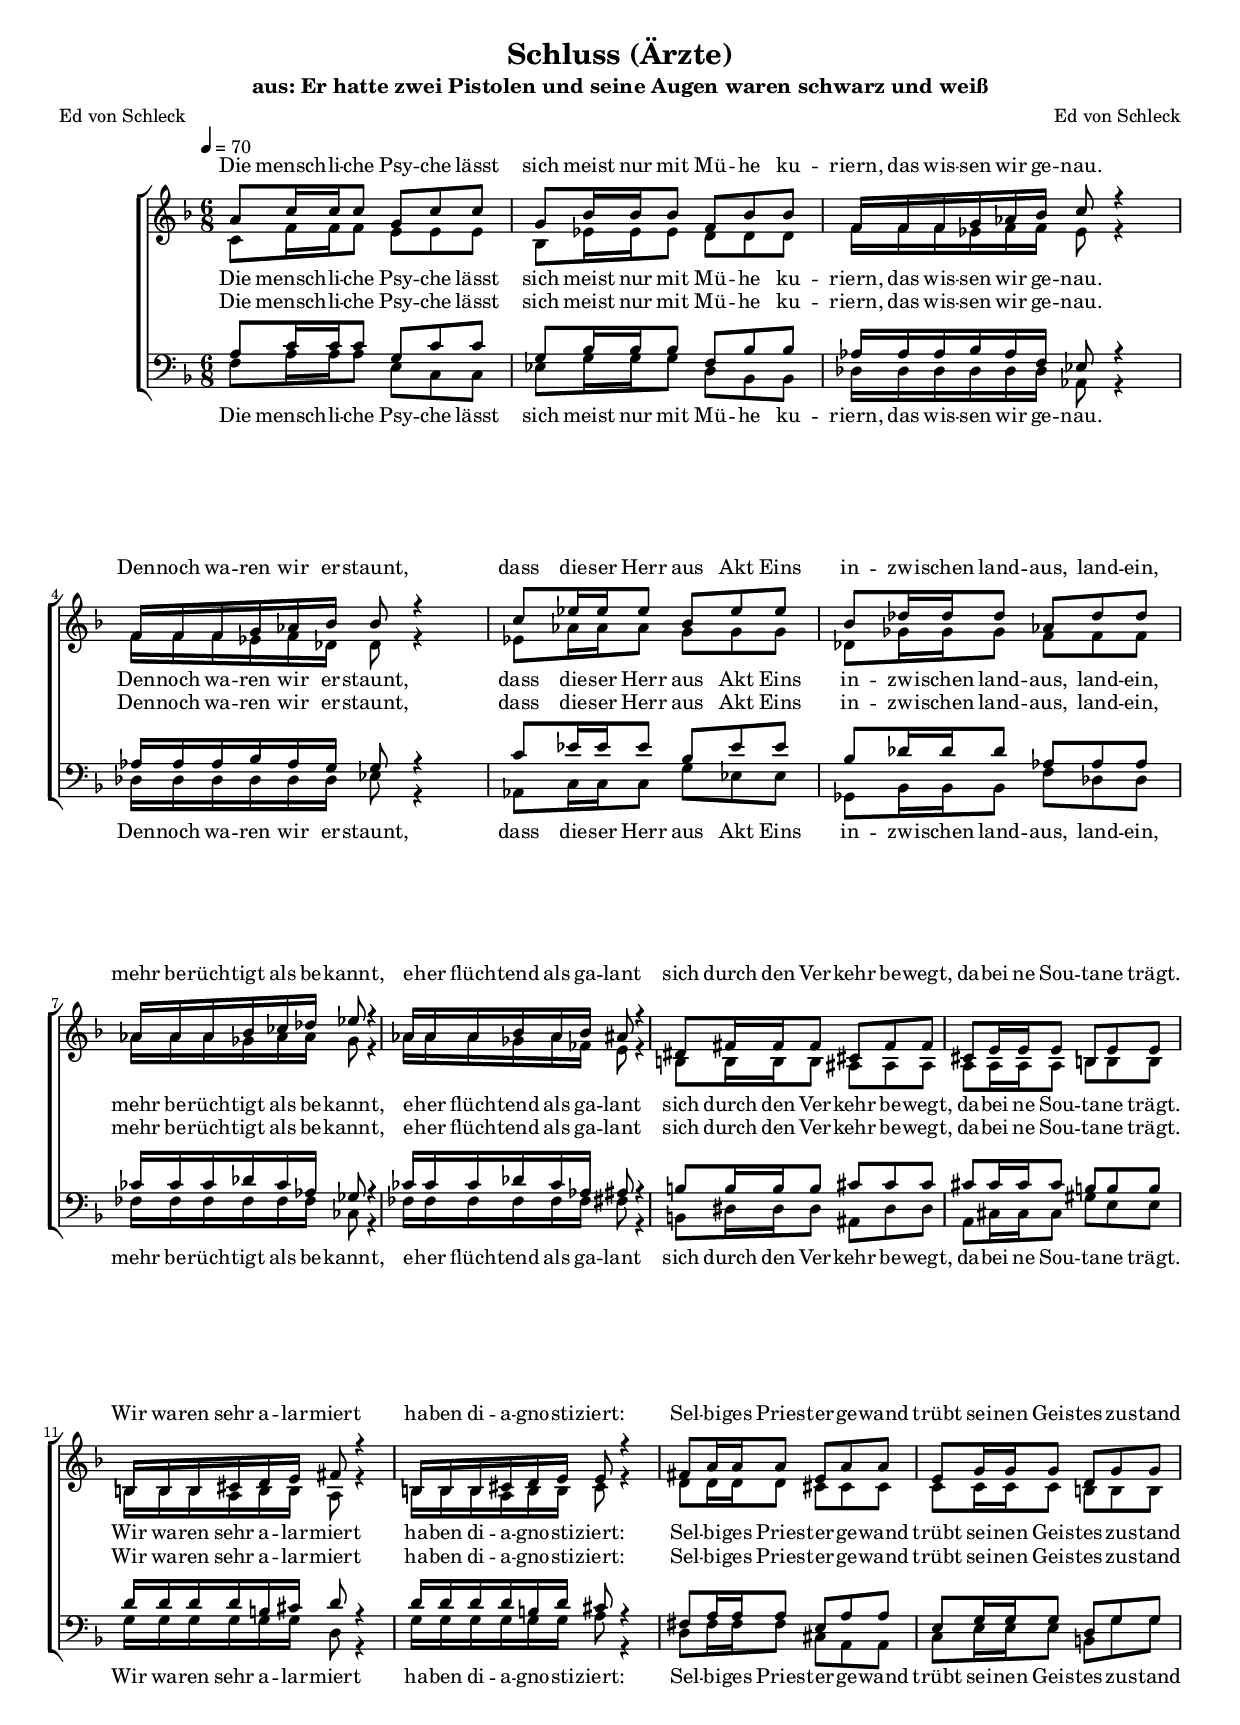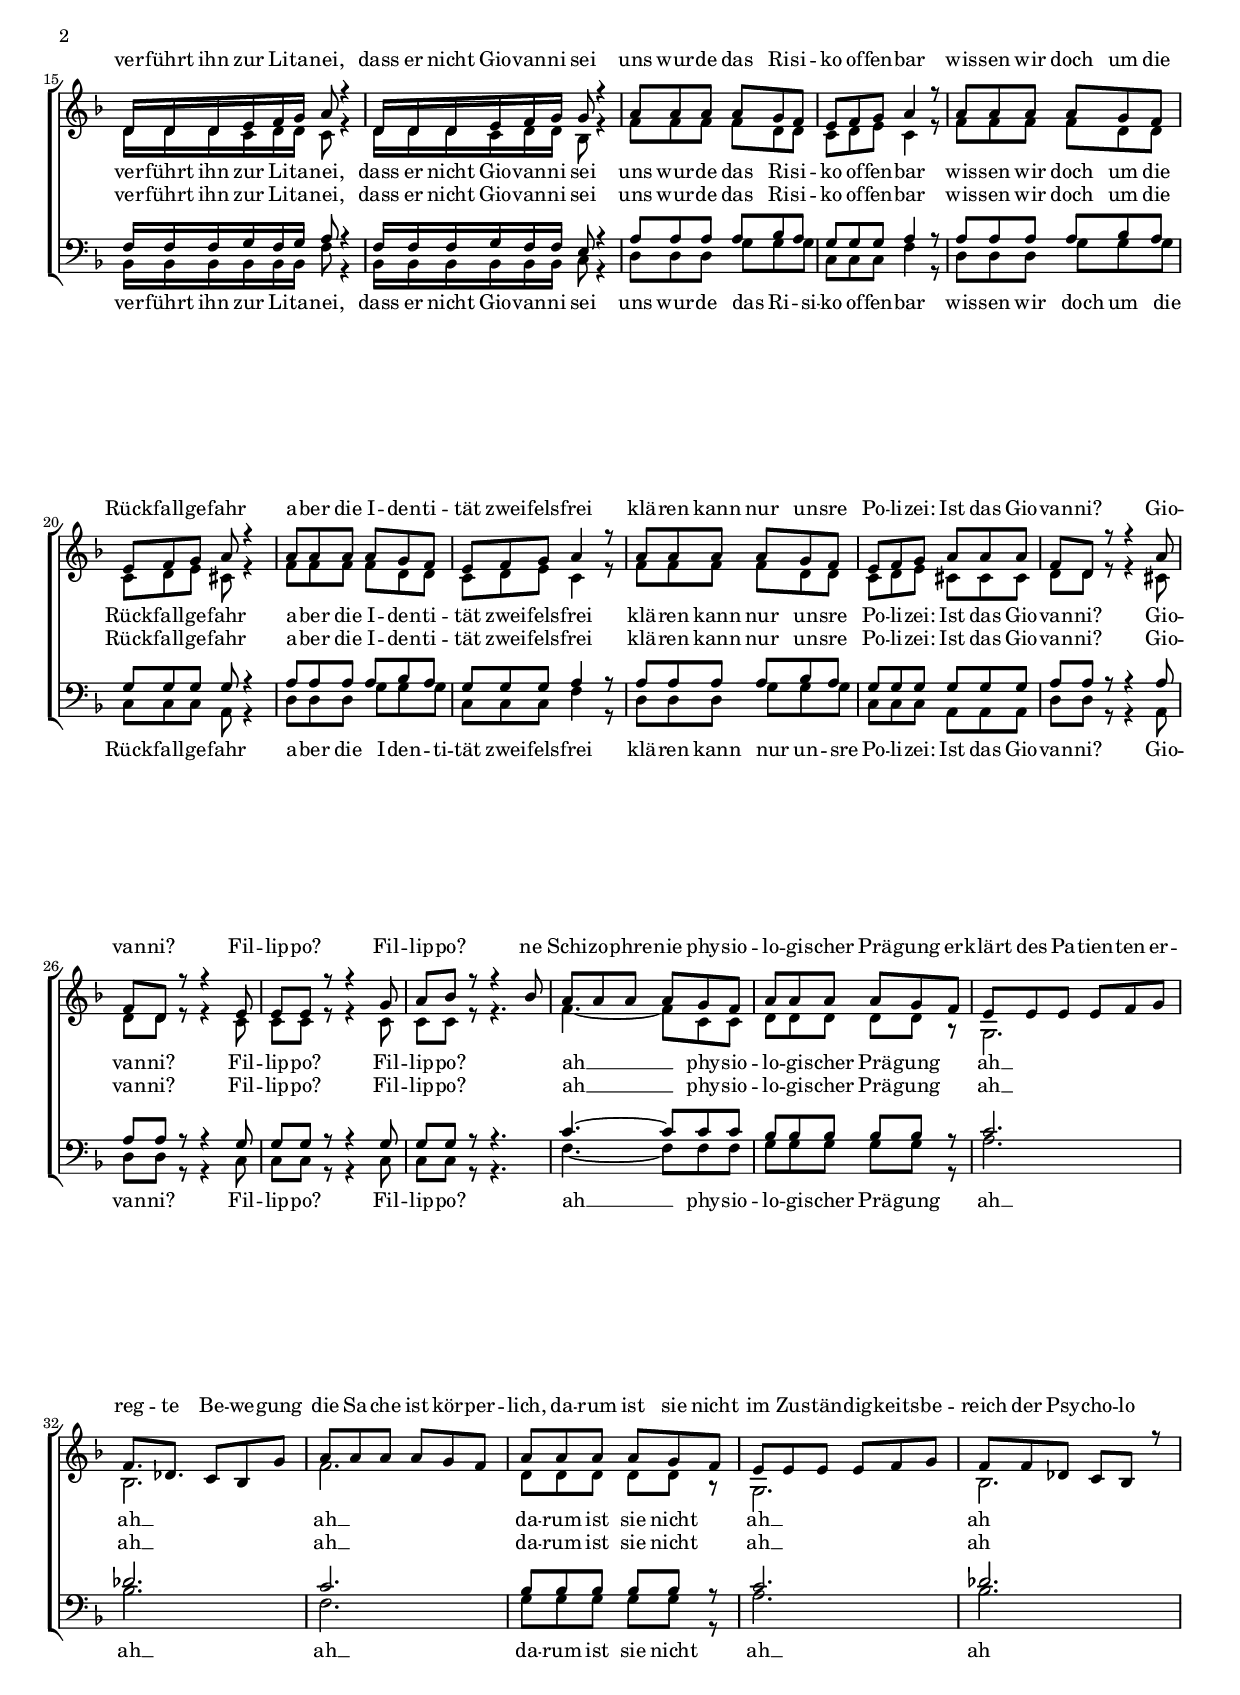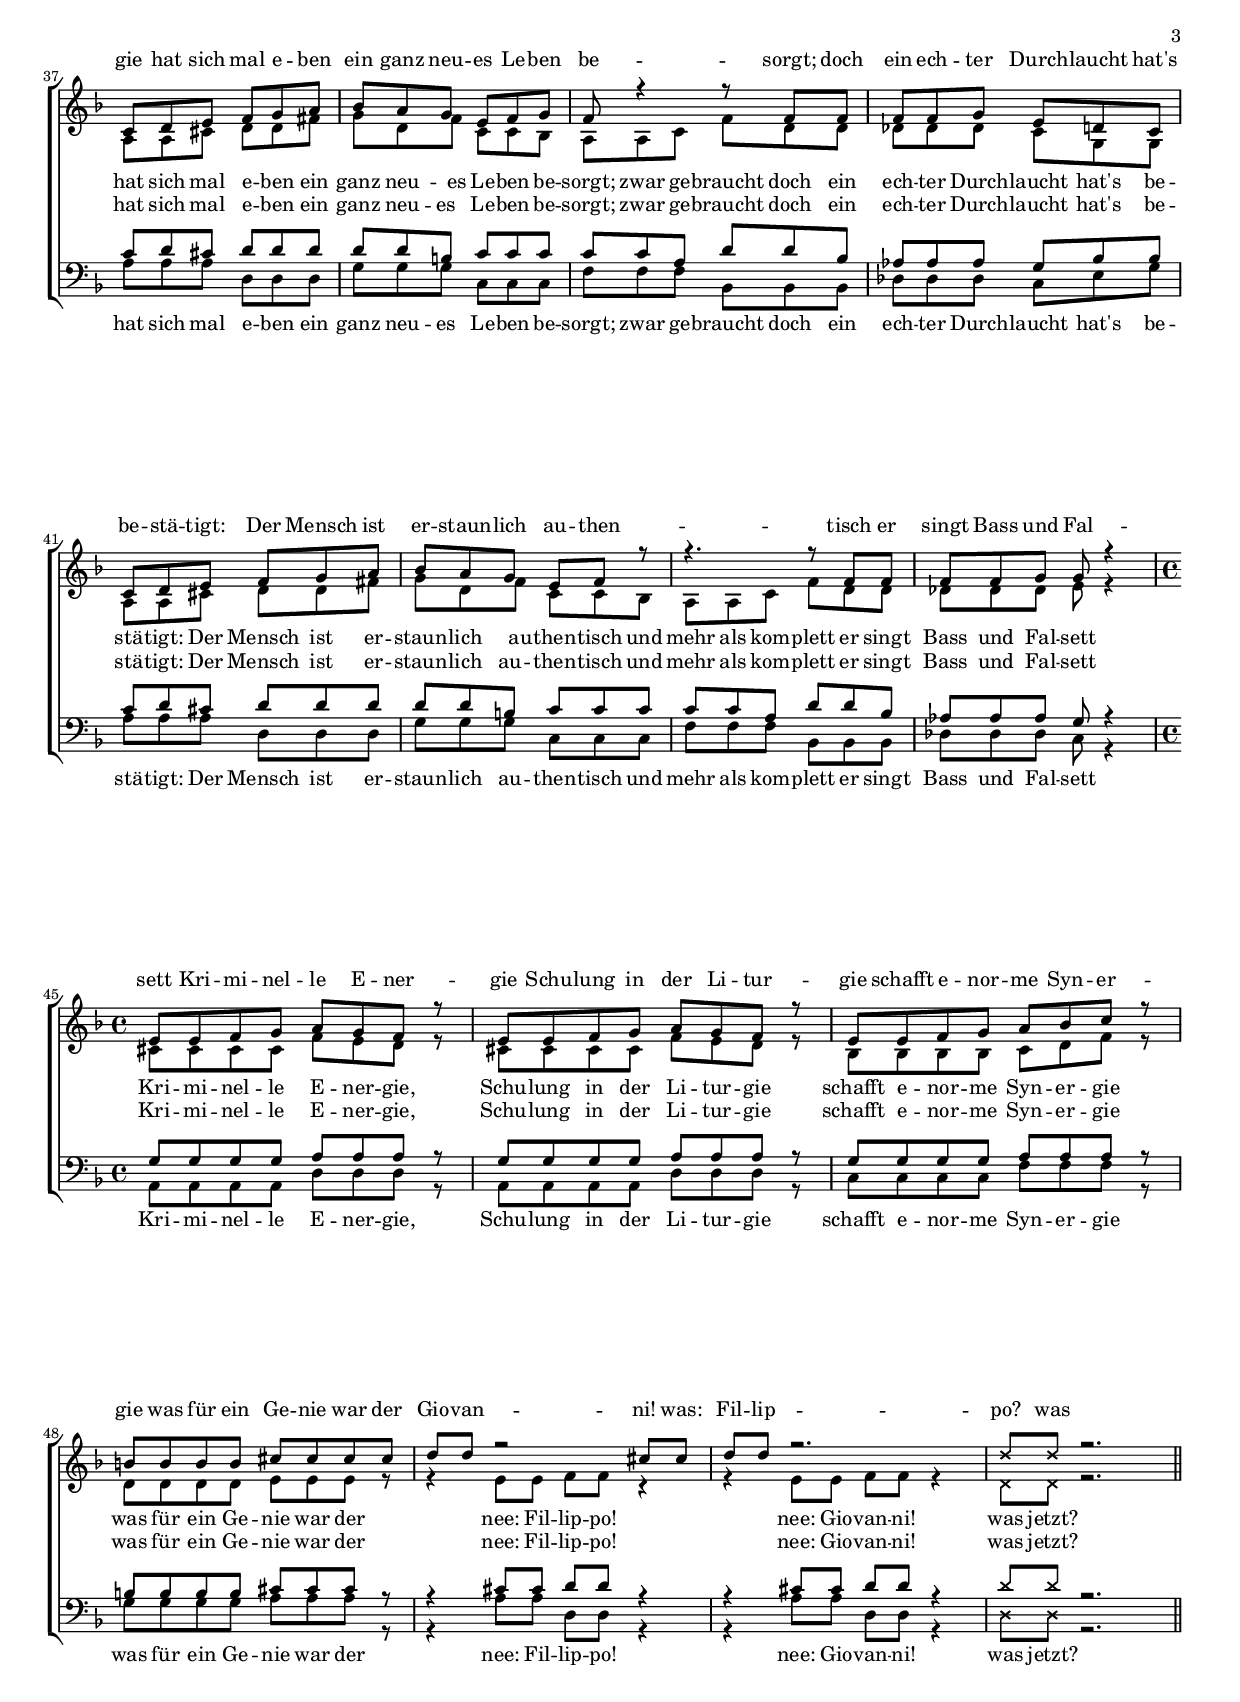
%﻿\version "2.13.39"
\header {
  	title = "Schluss (Ärzte)"
	subtitle = "aus: Er hatte zwei Pistolen und seine Augen waren schwarz und weiß"
	composer = "Ed von Schleck"
	poet = "Ed von Schleck"
}

%Größe der Partitur
#(set-global-staff-size 16)

#(set-default-paper-size "a4")

%Abschalten von Point&Click
#(ly:set-option 'point-and-click #f)

global = {
	
	\tempo 4=70
	\time 6/8
	\key d \minor
}

harmonies = \chordmode {
\germanChords 

}

textEins = \lyricmode {
Die mensch -- li -- che Psy -- che lässt
sich meist nur mit Mü -- he ku -- 
riern, das wis -- sen wir ge -- nau.
Den -- noch wa -- ren wir er -- staunt,

dass die -- ser Herr aus Akt Eins
in -- zwi -- schen land -- aus, land -- ein,
mehr be -- rüch -- tigt als be -- kannt,
e -- her flüch -- tend als ga -- lant

sich durch den Ver -- kehr be -- wegt,
da -- bei ne Sou -- ta -- ne trägt.
Wir wa -- ren sehr a -- lar -- miert
ha -- ben di -- a -- gno -- sti -- ziert:

Sel -- bi -- ges Pries -- ter -- ge -- wand
trübt sei -- nen Geis -- tes -- zu -- stand
ver -- führt ihn zur Li -- ta -- nei,
dass er nicht Gio -- van -- ni sei

uns wur -- de das Ri -- si -- ko of -- fen -- bar
wis -- sen wir doch um die Rück -- fall -- ge -- fahr
a -- ber die I -- den -- ti -- tät zwei -- fels -- frei
klä -- ren kann nur un -- sre Po -- li -- zei: Ist das

Gio -- van -- ni? Gio -- van -- ni?
Fil -- lip -- po? Fil -- lip -- po? 
}


RefrainEinsSopran = \lyricmode {
ne Schi -- zo -- phre -- nie
phy -- sio -- lo -- gi -- scher Prä -- gung
er -- klärt des Pa -- tien -- ten
er -- reg -- te Be -- we -- gung

die Sa -- che ist kör -- per -- lich,
da -- rum ist sie
nicht im Zu -- stän -- dig -- keits -- be -- reich
der Psy -- cho -- lo gie

hat sich mal e -- ben
ein ganz neu -- es Le -- ben
be -- sorgt; 
doch ein ech -- ter Durch -- laucht

hat's be -- stä -- tigt: Der Mensch ist
er -- staun -- lich au -- then -- tisch

er singt Bass und Fal -- sett

Kri -- mi -- nel -- le E -- ner -- gie
Schu -- lung in der Li -- tur -- gie
schafft e -- nor -- me Syn -- er -- gie
was für ein Ge -- nie war der Gio -- van -- ni!
was: Fil -- lip -- po?

was jetzt?
}

RefrainEins = \lyricmode {
ah __
phy -- sio -- lo -- gi -- scher Prä -- gung
ah __ ah __

ah __
da -- rum ist sie nicht
ah __ ah__

hat sich mal e -- ben
ein ganz neu -- es Le -- ben
be -- sorgt; zwar ge -- braucht
doch ein ech -- ter Durch -- laucht

hat's be -- stä -- tigt: Der Mensch ist
er -- staun -- lich au -- then -- tisch
und mehr als kom -- plett
er singt Bass und Fal -- sett

Kri -- mi -- nel -- le E -- ner -- gie,
Schu -- lung in der Li -- tur -- gie
schafft e -- nor -- me Syn -- er -- gie
was für ein Ge -- nie war der
nee: Fil -- lip -- po!
nee: Gio -- van -- ni!
was jetzt?
}

sopranMusik =  \relative c'' {
a8 c16 c c8 g c c
g bes16 bes bes8 f bes bes
f16 f f g as bes c8 r4
f,16 f f g as bes bes8 r4

c8 es16 es es8 bes es es
bes des16 des des8 as des des
as16 as as bes ces des es8 r4
as,16 as as bes as bes ais8 r4

dis,8 fis16 fis fis8 cis fis fis
cis e16 e e8 b e e
b16 b b cis d e fis8 r4
b,16 b b cis d e e8 r4

fis8 a16 a a8 e a a
e g16 g g8 d g g
d16 d d e f g a8 r4
d,16 d d e f g g8 r4

a8 a a a g f
e f g a4 r8
a8 a a a g f
e f g a r4

a8 a a a g f
e f g a4 r8
a8 a a a g f
e f g a a a

f d r8 r4 a'8
f d r8 r4 e8
e e r8 r4 g8
a bes r8 r4 bes8

%%% Refrain
a8 a a a g f
a a a a g f
e e e e f g
f8. des c8 bes g'

a8 a a a g f
a a a a g f
e e e e f g
f8 f des c8 bes r

c8 d e f g a
bes a g e f g
f r4 r8 f f 
f f g e d c

c8 d e f g a
bes a g e f r8
r4. r8 f f 
f f g g r4

\time 4/4
e8 e f g a g f r
e e f g a g f r
e e f g a bes c r
b b b b cis cis cis cis

d d r2  cis8 cis
d d r2.

\override NoteHead #'style = #'cross
d8 d r2.
\revert NoteHead #'style

\bar "||"

}

sopranText = \lyricmode {
\textEins
\RefrainEinsSopran
}

altMusik =  \relative c' {
c8 f16 f f8 e e e
bes es16 es es8 d d d
f16 f f es f f es8 r4
f16 f f es f des des8 r4

es8 as16 as as8 g g g
des ges16 ges ges8 f f f
as16 as as ges as as ges8 r4
as16 as as ges as fes e8 r4

b8 b16 b b8 ais ais ais
a a16 a a8 b b b
b16 b b a b b a8 r4
b16 b b a b b cis8 r4

d8 d16 d d8 cis cis cis
c c16 c c8 b b b
d16 d d c d d c8 r4
d16 d d c d d bes8 r4

f'8 f f f d d
c d e c4 r8
f8 f f f d d
c d e cis r4

f8 f f f d d
c d e c4 r8
f8 f f f d d
c d e cis cis cis

d d r8 r4 cis8
d d r8 r4 c8
c c r8 r4 c8
c c r8 r4.


%%%%%
f4.~ f8 c8 c
d d d d d r
g,2.
bes2.

f'2.
d8 d d d d r
g,2.
bes2.

a8 a cis d d fis 
g d f c c bes
a a c f d d
des des des c g g

a8 a cis d d fis 
g d f c c bes
a a c f d d
des des des e r4

cis8 cis cis cis f e d r
cis cis cis cis f e d r
bes bes bes bes c d f r
d d d d e e e r

r4 e8 e f f r4
r4 e8 e f f r4

\override NoteHead #'style = #'cross
d8 d r2.
\revert NoteHead #'style

}

altText = \lyricmode {
\textEins
\RefrainEins
}

tenorMusik =  \relative c' {
a8 c16 c c8 g c c
g bes16 bes bes8 f bes bes
as16 as as bes as f es8 r4
as16 as as bes as g g8 r4

c8 es16 es es8 bes es es
bes des16 des des8 as as as
ces16 ces ces des ces as ges8 r4
ces16 ces ces des ces as ais8 r4

b8 b16 b b8 cis cis cis
cis cis16 cis cis8 b b b
d16 d d d b cis d8 r4
d16 d d d b d cis8 r4

fis,8 a16 a a8 e a a
e g16 g g8 d g g
f16 f f g f g a8 r4
f16 f f g f f e8 r4

a8 a a a bes a
g g g a4 r8
a8 a a a bes a
g g g g r4

a8 a a a bes a
g g g a4 r8
a8 a a a bes a
g g g g g g

a a r8 r4 a8
a a r8 r4 g8
g g r8 r4 g8
g g r8 r4.

%%%%%
c4.~ c8 c8 c
bes bes bes bes bes r
c2.
des2.

c2.
bes8 bes bes bes bes r
c2.
des2.

c8 d cis d d d 
d d b c c c
c c a d d bes
as as as g bes bes

c8 d cis d d d 
d d b c c c
c c a d d bes
as as as g r4

g8 g g g a a a r
g g g g a a a r
g g g g a a a r
b b b b cis cis cis r

r4 cis8 cis d d r4
r4 cis8 cis d d r4

\override NoteHead #'style = #'cross
d8 d r2.
\revert NoteHead #'style
}
 
tenorText = \lyricmode {
\textEins
\RefrainEins
}

bassMusik = \relative c {
f8 a16 a a8 e c c
es g16 g g8 d bes bes
des16 des des des des des as8 r4
des16 des des des des des es8 r4

as,8 c16 c c8 g' es es
ges, bes16 bes bes8 f' des des
fes16 fes fes fes fes fes ces8 r4
fes16 fes fes fes fes fes fis8 r4

b,8 dis16 dis dis8 ais dis dis
a cis16 cis cis8 gis' e e
g16 g g g g g d8 r4
g16 g g g g g a8 r4

d,8 fis16 fis fis8 cis a a
c e16 e e8 b g' g
bes,16 bes bes bes bes bes f'8 r4
bes,16 bes bes bes bes bes c8 r4

d8 d d g g g
c, c c f4 r8
d8 d d g g g
c, c c a r4

d8 d d g g g
c, c c f4 r8
d8 d d g g g
c, c c a a a

d d r8 r4 a8
d d r8 r4 c8
c c r8 r4 c8
c c r8 r4.

%%%%%
f4.~ f8 f8 f
g g g g g r
a2.
bes2.

f2.
g8 g g g g r
a2.
bes2.

a8 a a d, d d 
g g g c, c c
f f f bes, bes bes
des des des c e g

a8 a a d, d d 
g g g c, c c
f f f bes, bes bes
des des des c r4

a8 a a a d d d r
a a a a d d d r
c c c c f f f r
g g g g a a a r

r4 a8 a d, d r4
r4 a'8 a d, d r4

\override NoteHead #'style = #'cross
d8 d r2.
\revert NoteHead #'style
}
 
bassText = \lyricmode {
\textEins
\RefrainEins
}

\score {
        \context ChoirStaff <<
%            \new ChordNames \set chordChanges = ##t \harmonies
            \context Lyrics = sopran { s1 }
            \context Staff = frauen <<
                \context Voice =
                    sopran { \voiceOne << \global  \sopranMusik >> }
                \context Voice =
                    alt { \voiceTwo << \global  \altMusik >> }
            >>
            \context Lyrics = alt { s1 }
            \context Lyrics = tenor { s1 }
            \context Staff = men <<
                \clef bass
                \context Voice =
                    tenor { \voiceOne <<\global  \tenorMusik >> }
                \context Voice =
                    bass { \voiceTwo <<\global  \bassMusik >> }
            >>
            \context Lyrics = bass { s1 }
            \context Lyrics = sopran \lyricsto sopran \sopranText
            \context Lyrics = alt \lyricsto alt \altText
            \context Lyrics = tenor \lyricsto tenor \tenorText
            \context Lyrics = bass \lyricsto bass \bassText
		>>
		\layout {
            \context {
                \Staff \override VerticalAxisGroup #'minimum-Y-extent = #'(-3 . 3)
			}
		}
		\midi {
		}
	}
	\paper {
		ragged-last-bottom = ##f
		print-page-number = ##t
	}
